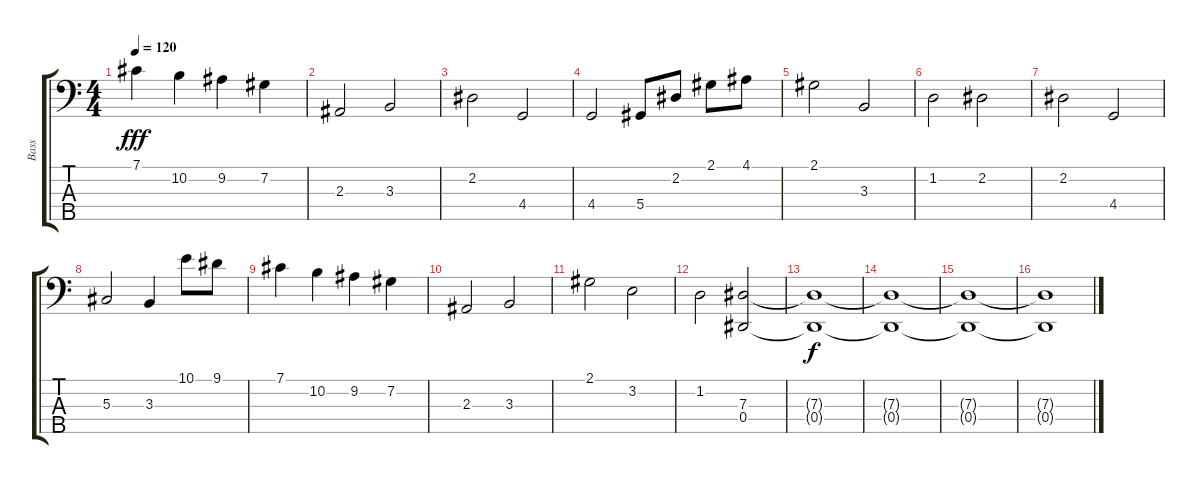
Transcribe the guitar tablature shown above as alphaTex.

\track ("Bass" "Bass") {instrument electricbassfinger}
\staff {score tabs}
\tuning (Gb2 Db2 Ab1 Eb1 Bb0) {hide}
\ts (4 4)
\tempo 120
\clef f4
\ks c
7.1.4{dy fff} 10.2.4 9.2.4 7.2.4 |
2.3.2 3.3.2 |
2.2.2 4.4.2 |
4.4.2 5.4.8 2.2.8 2.1.8 4.1.8 |
2.1.2 3.3.2 |
1.2.2 2.2.2 |
2.2.2 4.4.2 |
5.3.2 3.3.4 10.1.8 9.1.8 |
7.1.4 10.2.4 9.2.4 7.2.4 |
2.3.2 3.3.2 |
2.1.2 3.2.2 |
1.2.2 (7.3 0.4).2 |
(7.3{t} 0.4{t}).1{dy f} |
(7.3{t} 0.4{t}).1 |
(7.3{t} 0.4{t}).1 |
(7.3{t} 0.4{t}).1
